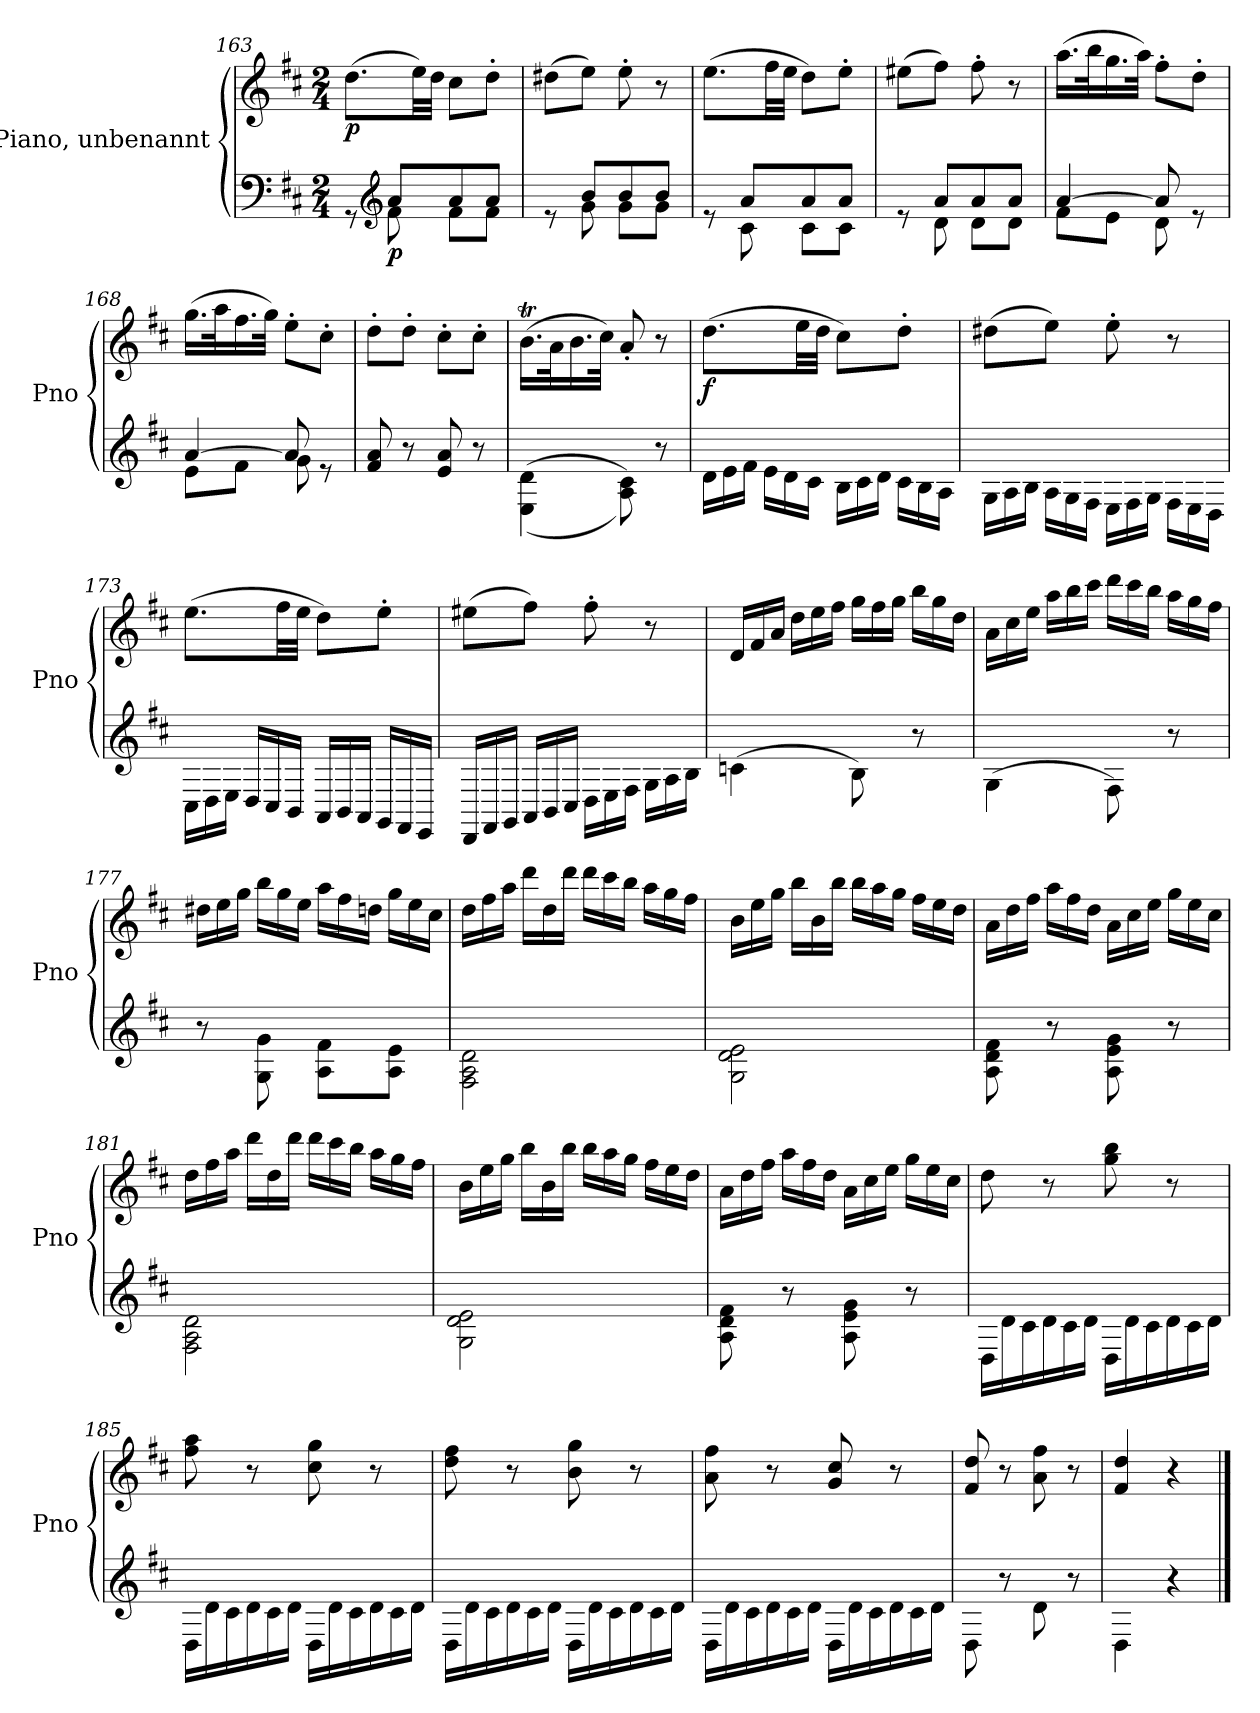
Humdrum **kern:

**kern	**dynam	**kern	**dynam
*part2	*part2	*part1	*part1
*staff2	*staff2	*staff1	*staff1
*I"Piano, unbenannt	*	*I"Piano, unbenannt	*
*I'Pno	*	*I'Pno	*
*clefF4	*	*clefG2	*
*k[f#c#]	*	*k[f#c#]	*
*M2/4	*	*M2/4	*
=163	=163	=163	=163
*^	*	*	*
!	!	!	!	!LO:DY:b
8rGG	8ryy	.	(>8.dd\L	p
*clefG2	*	*	*	*
!	!	!LO:DY:b	!	!
8a/L	8f#\	p	.	.
.	.	.	32ee\LL)	.
.	.	.	32dd\JJJ	.
8a/	8f#\L	.	8cc#\L	.
8a/J	8f#\J	.	8dd'\J	.
=164	=164	=164	=164	=164
8re	8ryy	.	(>8dd#X\L	.
8b/L	8g\	.	8ee\J)	.
8b/	8g\L	.	8ee'\	.
8b/J	8g\J	.	8r	.
=165	=165	=165	=165	=165
8re	8ryy	.	(>8.ee\L	.
8a/L	8c#\	.	.	.
.	.	.	32ff#\LL	.
.	.	.	32ee\JJJ	.
8a/	8c#\L	.	8dd\L)	.
8a/J	8c#\J	.	8ee'\J	.
=166	=166	=166	=166	=166
8re	8ryy	.	(>8ee#X\L	.
8a/L	8d\	.	8ff#\J)	.
8a/	8d\L	.	8ff#'\	.
8a/J	8d\J	.	8r	.
=167	=167	=167	=167	=167
[4a/	8f#\L	.	(<16.aa\LL	.
.	.	.	32bb\K	.
.	8e\J	.	16.gg\	.
.	.	.	32aa\JJk)	.
8a/]	8d\	.	8ff#'\L	.
8re	8ryy	.	8dd'\J	.
=168	=168	=168	=168	=168
[4a/	8e\L	.	(<16.gg\LL	.
.	.	.	32aa\K	.
.	8f#\J	.	16.ff#\	.
.	.	.	32gg\JJk)	.
8a/]	8g\	.	8ee'\L	.
8re	8ryy	.	8cc#'\J	.
*v	*v	*	*	*
=169	=169	=169	=169
8f#/ 8a/	.	8dd'\L	.
8r	.	8dd'\J	.
8e/ 8a/	.	8cc#'\L	.
8r	.	8cc#'\J	.
=170	=170	=170	=170
(<(>4E\ 4d\	.	(>16.bT\LL	.
.	.	32a\K	.
.	.	16.b\	.
.	.	32cc#\JJk)	.
8A\ 8c#\))	.	8a'/	.
8r	.	8r	.
=171	=171	=171	=171
*Xtuplet	*	*	*
!	!	!	!LO:DY:b
24d\LL	.	(>8.dd\L	f
24e\	.	.	.
24f#\JJ	.	.	.
24e\LL	.	.	.
24d\	.	.	.
.	.	32ee\LL	.
24c#\JJ	.	.	.
.	.	32dd\JJJ	.
24B\LL	.	8cc#\L)	.
24c#\	.	.	.
24d\JJ	.	.	.
24c#\LL	.	8dd'\J	.
24B\	.	.	.
24A\JJ	.	.	.
=172	=172	=172	=172
24G\LL	.	(>8dd#X\L	.
24A\	.	.	.
24B\JJ	.	.	.
24A\LL	.	8ee\J)	.
24G\	.	.	.
24F#\JJ	.	.	.
24E\LL	.	8ee'\	.
24F#\	.	.	.
24G\JJ	.	.	.
24F#\LL	.	8r	.
24E\	.	.	.
24D\JJ	.	.	.
=173	=173	=173	=173
24C#\LL	.	(>8.ee\L	.
24D\	.	.	.
24E\JJ	.	.	.
24D/LL	.	.	.
24C#/	.	.	.
.	.	32ff#\LL	.
24BB/JJ	.	.	.
.	.	32ee\JJJ	.
24AA/LL	.	8dd\L)	.
24BB/	.	.	.
24AA/JJ	.	.	.
24GG/LL	.	8ee'\J	.
24FF#/	.	.	.
24EE/JJ	.	.	.
=174	=174	=174	=174
24DD/LL	.	(>8ee#X\L	.
24FF#/	.	.	.
24GG/JJ	.	.	.
24AA/LL	.	8ff#\J)	.
24BB/	.	.	.
24C#/JJ	.	.	.
24D\LL	.	8ff#'\	.
24E\	.	.	.
24F#\JJ	.	.	.
24G\LL	.	8r	.
24A\	.	.	.
24B\JJ	.	.	.
=175	=175	=175	=175
*	*	*Xtuplet	*
(>4cn\	.	24d/LL	.
.	.	24f#/	.
.	.	24a/JJ	.
.	.	24dd\LL	.
.	.	24ee\	.
.	.	24ff#\JJ	.
8B\)	.	24gg\LL	.
.	.	24ff#\	.
.	.	24gg\JJ	.
8r	.	24bb\LL	.
.	.	24gg\	.
.	.	24dd\JJ	.
=176	=176	=176	=176
(>4G\	.	24a\LL	.
.	.	24cc#\	.
.	.	24ee\JJ	.
.	.	24aa\LL	.
.	.	24bb\	.
.	.	24ccc#\JJ	.
8F#\)	.	24ddd\LL	.
.	.	24ccc#\	.
.	.	24bb\JJ	.
8r	.	24aa\LL	.
.	.	24gg\	.
.	.	24ff#\JJ	.
=177	=177	=177	=177
8r	.	24dd#X\LL	.
.	.	24ee\	.
.	.	24gg\JJ	.
8G\ 8g\	.	24bb\LL	.
.	.	24gg\	.
.	.	24ee\JJ	.
8A\ 8f#\L	.	24aa\LL	.
.	.	24ff#\	.
.	.	24ddn\JJ	.
8A\ 8e\J	.	24gg\LL	.
.	.	24ee\	.
.	.	24cc#\JJ	.
=178	=178	=178	=178
2F#\ 2A\ 2d\	.	24dd\LL	.
.	.	24ff#\	.
.	.	24aa\JJ	.
.	.	24ddd\LL	.
.	.	24dd\	.
.	.	24ddd\JJ	.
.	.	24ddd\LL	.
.	.	24ccc#\	.
.	.	24bb\JJ	.
.	.	24aa\LL	.
.	.	24gg\	.
.	.	24ff#\JJ	.
=179	=179	=179	=179
2G\ 2d\ 2e\	.	24b\LL	.
.	.	24ee\	.
.	.	24gg\JJ	.
.	.	24bb\LL	.
.	.	24b\	.
.	.	24bb\JJ	.
.	.	24bb\LL	.
.	.	24aa\	.
.	.	24gg\JJ	.
.	.	24ff#\LL	.
.	.	24ee\	.
.	.	24dd\JJ	.
=180	=180	=180	=180
8A\ 8d\ 8f#\	.	24a\LL	.
.	.	24dd\	.
.	.	24ff#\JJ	.
8r	.	24aa\LL	.
.	.	24ff#\	.
.	.	24dd\JJ	.
8A\ 8e\ 8g\	.	24a\LL	.
.	.	24cc#\	.
.	.	24ee\JJ	.
8r	.	24gg\LL	.
.	.	24ee\	.
.	.	24cc#\JJ	.
=181	=181	=181	=181
2F#\ 2A\ 2d\	.	24dd\LL	.
.	.	24ff#\	.
.	.	24aa\JJ	.
.	.	24ddd\LL	.
.	.	24dd\	.
.	.	24ddd\JJ	.
.	.	24ddd\LL	.
.	.	24ccc#\	.
.	.	24bb\JJ	.
.	.	24aa\LL	.
.	.	24gg\	.
.	.	24ff#\JJ	.
=182	=182	=182	=182
2G\ 2d\ 2e\	.	24b\LL	.
.	.	24ee\	.
.	.	24gg\JJ	.
.	.	24bb\LL	.
.	.	24b\	.
.	.	24bb\JJ	.
.	.	24bb\LL	.
.	.	24aa\	.
.	.	24gg\JJ	.
.	.	24ff#\LL	.
.	.	24ee\	.
.	.	24dd\JJ	.
=183	=183	=183	=183
8A\ 8d\ 8f#\	.	24a\LL	.
.	.	24dd\	.
.	.	24ff#\JJ	.
8r	.	24aa\LL	.
.	.	24ff#\	.
.	.	24dd\JJ	.
8A\ 8e\ 8g\	.	24a\LL	.
.	.	24cc#\	.
.	.	24ee\JJ	.
8r	.	24gg\LL	.
.	.	24ee\	.
.	.	24cc#\JJ	.
=184	=184	=184	=184
24D\LL	.	8dd\	.
24d\	.	.	.
24c#\	.	.	.
24d\	.	8r	.
24c#\	.	.	.
24d\JJ	.	.	.
24D\LL	.	8gg\ 8bb\	.
24d\	.	.	.
24c#\	.	.	.
24d\	.	8r	.
24c#\	.	.	.
24d\JJ	.	.	.
=185	=185	=185	=185
24D\LL	.	8ff#\ 8aa\	.
24d\	.	.	.
24c#\	.	.	.
24d\	.	8r	.
24c#\	.	.	.
24d\JJ	.	.	.
24D\LL	.	8cc#\ 8gg\	.
24d\	.	.	.
24c#\	.	.	.
24d\	.	8r	.
24c#\	.	.	.
24d\JJ	.	.	.
=186	=186	=186	=186
24D\LL	.	8dd\ 8ff#\	.
24d\	.	.	.
24c#\	.	.	.
24d\	.	8r	.
24c#\	.	.	.
24d\JJ	.	.	.
24D\LL	.	8b\ 8gg\	.
24d\	.	.	.
24c#\	.	.	.
24d\	.	8r	.
24c#\	.	.	.
24d\JJ	.	.	.
=187	=187	=187	=187
24D\LL	.	8a\ 8ff#\	.
24d\	.	.	.
24c#\	.	.	.
24d\	.	8r	.
24c#\	.	.	.
24d\JJ	.	.	.
24D\LL	.	8g/ 8cc#/	.
24d\	.	.	.
24c#\	.	.	.
24d\	.	8r	.
24c#\	.	.	.
24d\JJ	.	.	.
=188	=188	=188	=188
8D\	.	8f#/ 8dd/	.
8r	.	8r	.
8d\	.	8a\ 8ff#\	.
8r	.	8r	.
=189	=189	=189	=189
4D\	.	4f#/ 4dd/	.
4r	.	4r	.
==	==	==	==
*-	*-	*-	*-
